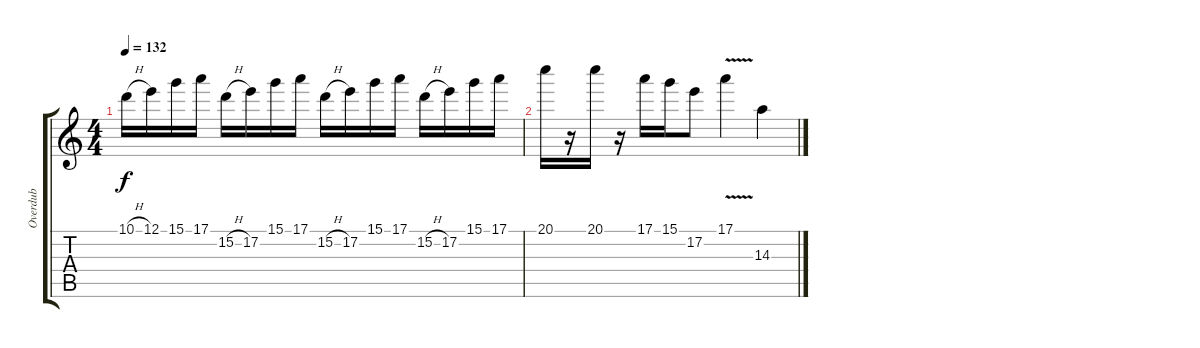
\track ("Overdub" "Overdub") {instrument distortionguitar}
\staff {score tabs}
\tuning (E4 B3 G3 D3 A2 E2) {hide}
\ts (4 4)
\tempo 132
\clef g2
\ks c
10.1{h}.16{dy f} 12.1.16 15.1.16 17.1.16 15.2{h}.16 17.2.16 15.1.16 17.1.16 15.2{h}.16 17.2.16 15.1.16 17.1.16 15.2{h}.16 17.2.16 15.1.16 17.1.16 |
20.1.16 r.16 20.1.16 r.16 17.1.16 15.1.16 17.2.8 17.1{v}.4 14.3.4
